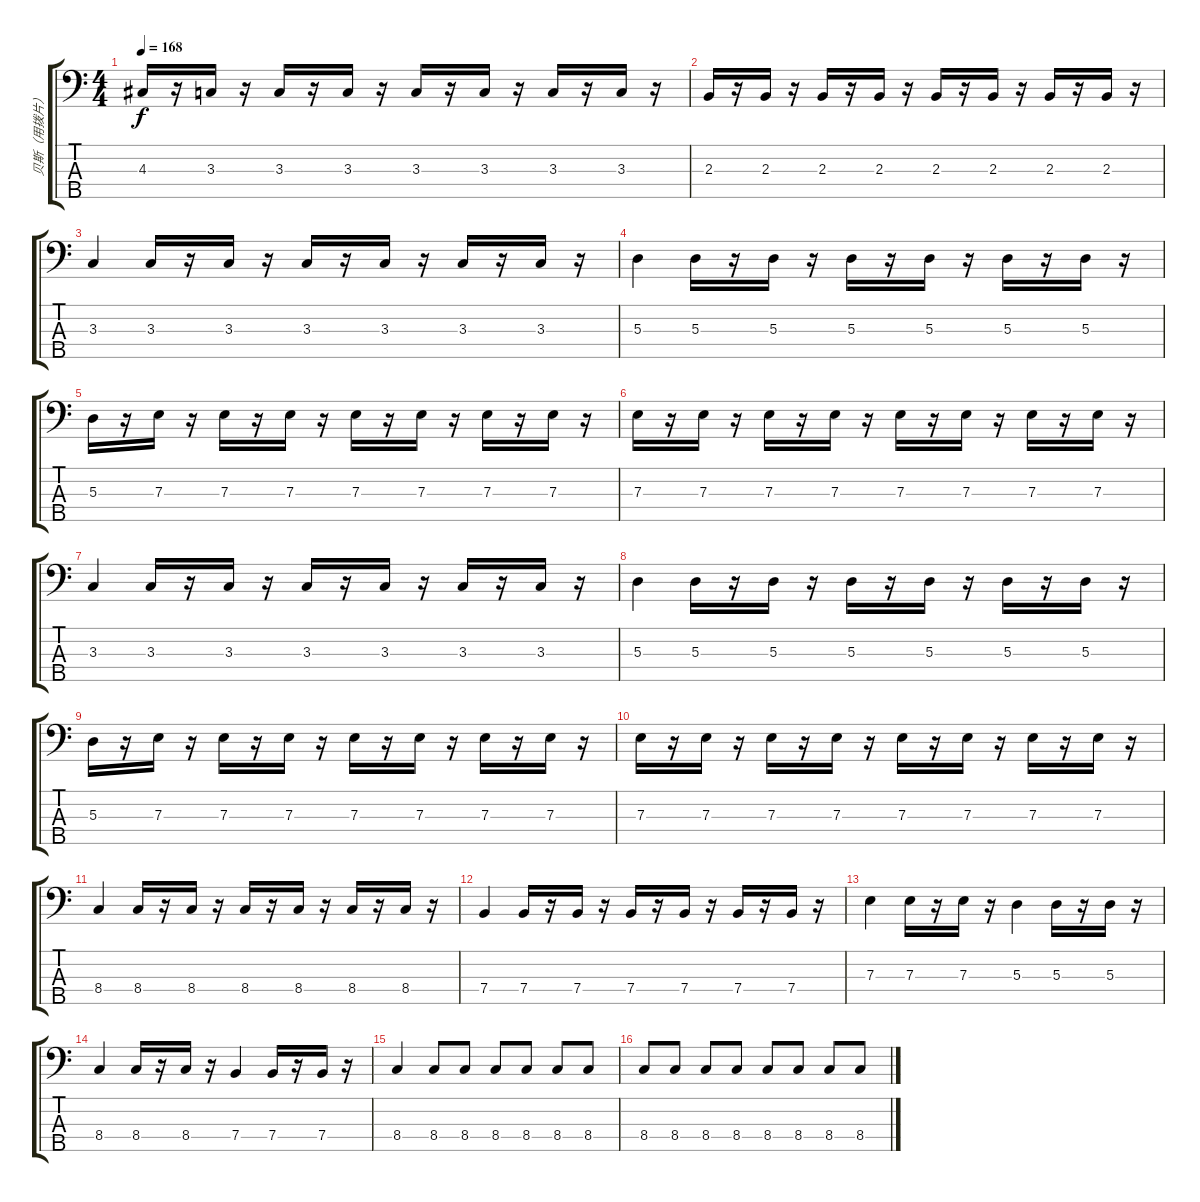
\track ("贝斯（用拨片）" "贝斯（用拨片）") {instrument electricbasspick}
\staff {score tabs}
\tuning (G2 D2 A1 E1 B0) {hide}
\ts (4 4)
\tempo 168
\clef f4
\ks c
4.3.16{dy f} r.16 3.3.16 r.16 3.3.16 r.16 3.3.16 r.16 3.3.16 r.16 3.3.16 r.16 3.3.16 r.16 3.3.16 r.16 |
2.3.16 r.16 2.3.16 r.16 2.3.16 r.16 2.3.16 r.16 2.3.16 r.16 2.3.16 r.16 2.3.16 r.16 2.3.16 r.16 |
3.3.4 3.3.16 r.16 3.3.16 r.16 3.3.16 r.16 3.3.16 r.16 3.3.16 r.16 3.3.16 r.16 |
5.3.4 5.3.16 r.16 5.3.16 r.16 5.3.16 r.16 5.3.16 r.16 5.3.16 r.16 5.3.16 r.16 |
5.3.16 r.16 7.3.16 r.16 7.3.16 r.16 7.3.16 r.16 7.3.16 r.16 7.3.16 r.16 7.3.16 r.16 7.3.16 r.16 |
7.3.16 r.16 7.3.16 r.16 7.3.16 r.16 7.3.16 r.16 7.3.16 r.16 7.3.16 r.16 7.3.16 r.16 7.3.16 r.16 |
3.3.4 3.3.16 r.16 3.3.16 r.16 3.3.16 r.16 3.3.16 r.16 3.3.16 r.16 3.3.16 r.16 |
5.3.4 5.3.16 r.16 5.3.16 r.16 5.3.16 r.16 5.3.16 r.16 5.3.16 r.16 5.3.16 r.16 |
5.3.16 r.16 7.3.16 r.16 7.3.16 r.16 7.3.16 r.16 7.3.16 r.16 7.3.16 r.16 7.3.16 r.16 7.3.16 r.16 |
7.3.16 r.16 7.3.16 r.16 7.3.16 r.16 7.3.16 r.16 7.3.16 r.16 7.3.16 r.16 7.3.16 r.16 7.3.16 r.16 |
8.4.4 8.4.16 r.16 8.4.16 r.16 8.4.16 r.16 8.4.16 r.16 8.4.16 r.16 8.4.16 r.16 |
7.4.4 7.4.16 r.16 7.4.16 r.16 7.4.16 r.16 7.4.16 r.16 7.4.16 r.16 7.4.16 r.16 |
7.3.4 7.3.16 r.16 7.3.16 r.16 5.3.4 5.3.16 r.16 5.3.16 r.16 |
8.4.4 8.4.16 r.16 8.4.16 r.16 7.4.4 7.4.16 r.16 7.4.16 r.16 |
8.4.4 8.4.8 8.4.8 8.4.8 8.4.8 8.4.8 8.4.8 |
8.4.8 8.4.8 8.4.8 8.4.8 8.4.8 8.4.8 8.4.8 8.4.8
